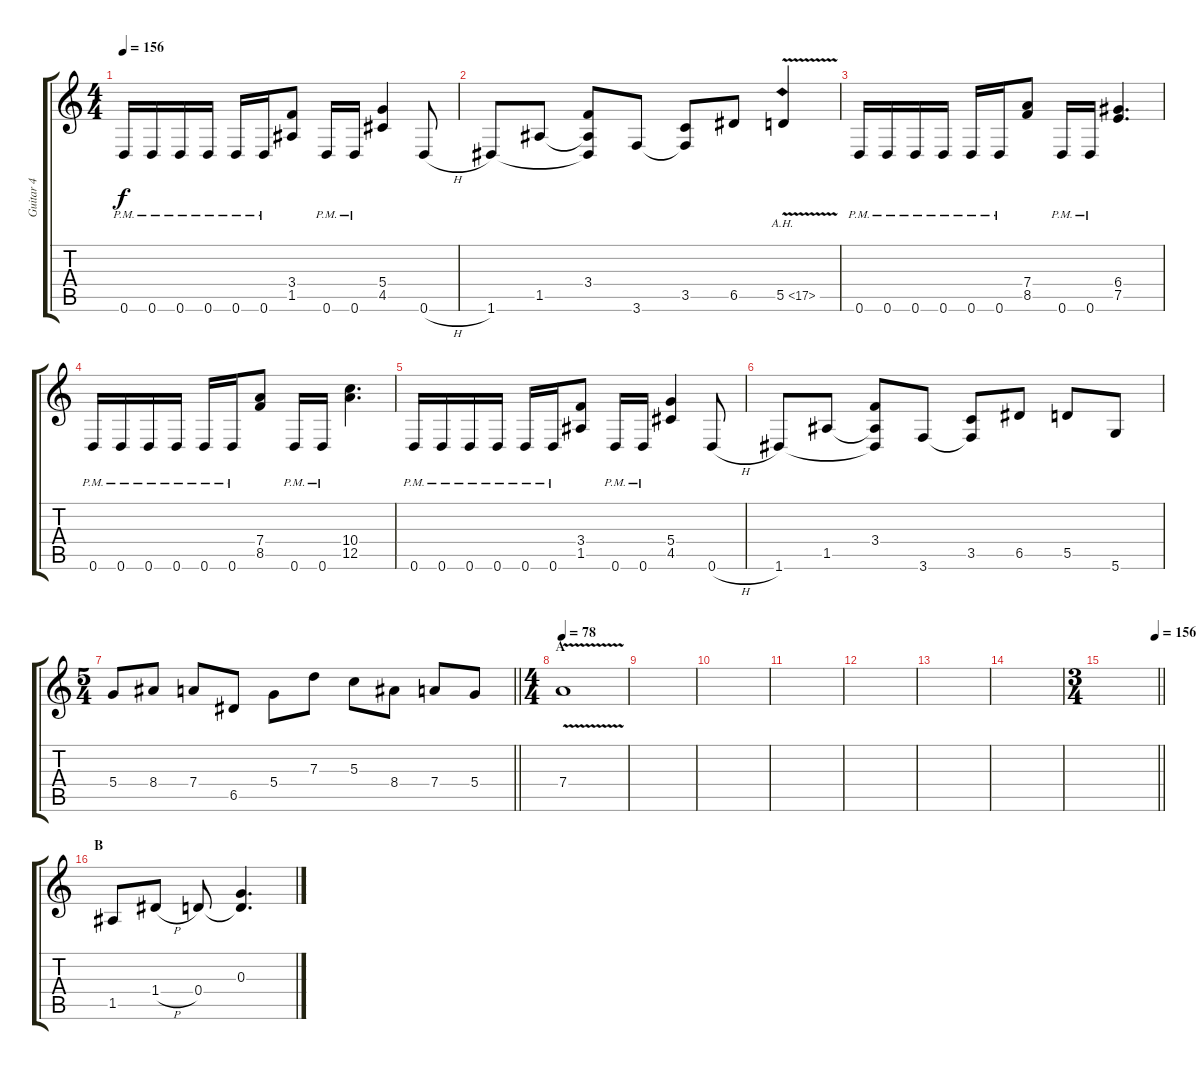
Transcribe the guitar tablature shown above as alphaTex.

\track ("Guitar 4" "Guitar 4") {instrument overdrivenguitar}
\staff {score tabs}
\tuning (E4 B3 G3 D3 A2 D2) {hide}
\ts (4 4)
\tempo 156
\clef g2
\ks c
0.6{pm}.16{dy f} 0.6{pm}.16 0.6{pm}.16 0.6{pm}.16 0.6{pm}.16 0.6{pm}.16 (3.4 1.5).8 0.6{pm}.16 0.6{pm}.16 (5.4 4.5).4 0.6{h}.8 |
1.6.8 1.5.8 (3.4 1.5{t} 1.6{t}).8 3.6.8 (3.5 3.6{t}).8 6.5.8 5.5{ah 12 v}.4 |
0.6{pm}.16 0.6{pm}.16 0.6{pm}.16 0.6{pm}.16 0.6{pm}.16 0.6{pm}.16 (7.4 8.5).8 0.6{pm}.16 0.6{pm}.16 (6.4 7.5).4{d} |
0.6{pm}.16 0.6{pm}.16 0.6{pm}.16 0.6{pm}.16 0.6{pm}.16 0.6{pm}.16 (7.4 8.5).8 0.6{pm}.16 0.6{pm}.16 (10.4 12.5).4{d} |
0.6{pm}.16 0.6{pm}.16 0.6{pm}.16 0.6{pm}.16 0.6{pm}.16 0.6{pm}.16 (3.4 1.5).8 0.6{pm}.16 0.6{pm}.16 (5.4 4.5).4 0.6{h}.8 |
1.6.8 1.5.8 (3.4 1.5{t} 1.6{t}).8 3.6.8 (3.5 3.6{t}).8 6.5.8 5.5.8 5.6.8 |
\ts (5 4)
\barLineRight lightlight
5.4.8 8.4.8 7.4.8 6.5.8 5.4.8 7.3.8 5.3.8 8.4.8 7.4.8 5.4.8 |
\ts (4 4)
\section ("" "A")
\tempo 78
7.4{v}.1{volume 2} |
|
|
|
|
|
|
\ts (3 4)
\tempo (156 0.9583333333333334)
\barLineRight lightlight
|
\section ("" "B")
1.5.8{volume 10} 1.4{h}.8 0.4.8 (0.3 0.4{t}).4{d}
